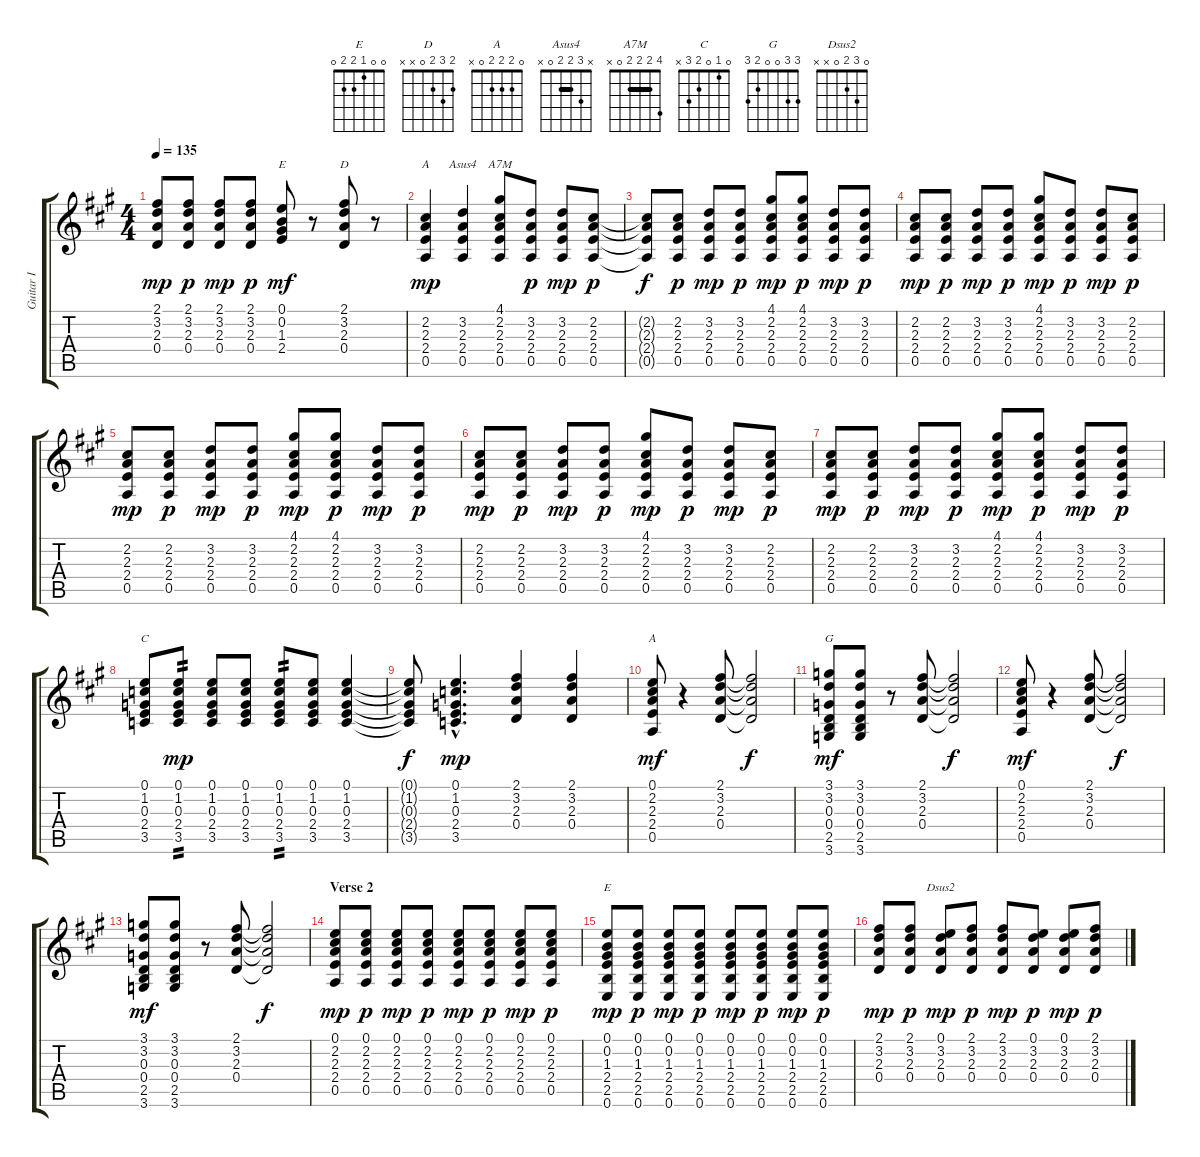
\track ("Guitar I" "Guitar I") {instrument acousticguitarsteel}
\staff {score tabs}
\tuning (E4 B3 G3 D3 A2 E2) {hide}
\chord ("E" 0 0 1 2 x x)
\chord ("D" 2 3 2 0 x x)
\chord ("A" x 2 2 2 0 x) {barre 2}
\chord ("Asus4" x 3 2 2 0 x) {barre 2}
\chord ("A7M" 4 2 2 2 0 x) {barre 2}
\chord ("C" 0 1 0 2 3 x)
\chord ("A" 0 2 2 2 0 x)
\chord ("G" 3 3 0 0 2 3)
\chord ("E" 0 0 1 2 2 0)
\chord ("Dsus2" 0 3 2 0 x x)
\ts (4 4)
\tempo 135
\clef g2
\ks a
(2.1 3.2 2.3 0.4).8{dy mp} (2.1 3.2 2.3 0.4).8{dy p} (2.1 3.2 2.3 0.4).8{dy mp} (2.1 3.2 2.3 0.4).8{dy p} (0.1 0.2 1.3 2.4).8{ch "E" dy mf} r.8 (2.1 3.2 2.3 0.4).8{ch "D"} r.8 |
(2.2 2.3 2.4 0.5).4{ch "A" dy mp} (3.2 2.3 2.4 0.5).4{ch "Asus4"} (4.1 2.2 2.3 2.4 0.5).8{ch "A7M"} (3.2 2.3 2.4 0.5).8{dy p} (3.2 2.3 2.4 0.5).8{dy mp} (2.2 2.3 2.4 0.5).8{dy p} |
(2.2{t} 2.3{t} 2.4{t} 0.5{t}).8{dy f} (2.2 2.3 2.4 0.5).8{dy p} (3.2 2.3 2.4 0.5).8{dy mp} (3.2 2.3 2.4 0.5).8{dy p} (4.1 2.2 2.3 2.4 0.5).8{dy mp} (4.1 2.2 2.3 2.4 0.5).8{dy p} (3.2 2.3 2.4 0.5).8{dy mp} (3.2 2.3 2.4 0.5).8{dy p} |
(2.2 2.3 2.4 0.5).8{dy mp} (2.2 2.3 2.4 0.5).8{dy p} (3.2 2.3 2.4 0.5).8{dy mp} (3.2 2.3 2.4 0.5).8{dy p} (4.1 2.2 2.3 2.4 0.5).8{dy mp} (3.2 2.3 2.4 0.5).8{dy p} (3.2 2.3 2.4 0.5).8{dy mp} (2.2 2.3 2.4 0.5).8{dy p} |
(2.2 2.3 2.4 0.5).8{dy mp} (2.2 2.3 2.4 0.5).8{dy p} (3.2 2.3 2.4 0.5).8{dy mp} (3.2 2.3 2.4 0.5).8{dy p} (4.1 2.2 2.3 2.4 0.5).8{dy mp} (4.1 2.2 2.3 2.4 0.5).8{dy p} (3.2 2.3 2.4 0.5).8{dy mp} (3.2 2.3 2.4 0.5).8{dy p} |
(2.2 2.3 2.4 0.5).8{dy mp} (2.2 2.3 2.4 0.5).8{dy p} (3.2 2.3 2.4 0.5).8{dy mp} (3.2 2.3 2.4 0.5).8{dy p} (4.1 2.2 2.3 2.4 0.5).8{dy mp} (3.2 2.3 2.4 0.5).8{dy p} (3.2 2.3 2.4 0.5).8{dy mp} (2.2 2.3 2.4 0.5).8{dy p} |
(2.2 2.3 2.4 0.5).8{dy mp} (2.2 2.3 2.4 0.5).8{dy p} (3.2 2.3 2.4 0.5).8{dy mp} (3.2 2.3 2.4 0.5).8{dy p} (4.1 2.2 2.3 2.4 0.5).8{dy mp} (4.1 2.2 2.3 2.4 0.5).8{dy p} (3.2 2.3 2.4 0.5).8{dy mp} (3.2 2.3 2.4 0.5).8{dy p} |
(0.1 1.2 0.3 2.4 3.5).8{ch "C"} (0.1 1.2 0.3 2.4 3.5).8{tp 2 dy mp} (0.1 1.2 0.3 2.4 3.5).8 (0.1 1.2 0.3 2.4 3.5).8 (0.1 1.2 0.3 2.4 3.5).8{tp 2} (0.1 1.2 0.3 2.4 3.5).8 (0.1 1.2 0.3 2.4 3.5).4 |
(0.1{t} 1.2{t} 0.3{t} 2.4{t} 3.5{t}).8{dy f} (0.1{hac} 1.2{hac} 0.3{hac} 2.4{hac} 3.5{hac}).4{d dy mp} (2.1 3.2 2.3 0.4).4 (2.1 3.2 2.3 0.4).4 |
(0.1 2.2 2.3 2.4 0.5).8{ch "A" dy mf} r.4 (2.1 3.2 2.3 0.4).8 (2.1{t} 3.2{t} 2.3{t} 0.4{t}).2{dy f} |
(3.1 3.2 0.3 0.4 2.5 3.6).8{ch "G" dy mf} (3.1 3.2 0.3 0.4 2.5 3.6).8 r.8 (2.1 3.2 2.3 0.4).8 (2.1{t} 3.2{t} 2.3{t} 0.4{t}).2{dy f} |
(0.1 2.2 2.3 2.4 0.5).8{dy mf} r.4 (2.1 3.2 2.3 0.4).8 (2.1{t} 3.2{t} 2.3{t} 0.4{t}).2{dy f} |
(3.1 3.2 0.3 0.4 2.5 3.6).8{dy mf} (3.1 3.2 0.3 0.4 2.5 3.6).8 r.8 (2.1 3.2 2.3 0.4).8 (2.1{t} 3.2{t} 2.3{t} 0.4{t}).2{dy f} |
\section ("" "Verse 2")
(0.1 2.2 2.3 2.4 0.5).8{dy mp} (0.1 2.2 2.3 2.4 0.5).8{dy p} (0.1 2.2 2.3 2.4 0.5).8{dy mp} (0.1 2.2 2.3 2.4 0.5).8{dy p} (0.1 2.2 2.3 2.4 0.5).8{dy mp} (0.1 2.2 2.3 2.4 0.5).8{dy p} (0.1 2.2 2.3 2.4 0.5).8{dy mp} (0.1 2.2 2.3 2.4 0.5).8{dy p} |
(0.1 0.2 1.3 2.4 2.5 0.6).8{ch "E" dy mp} (0.1 0.2 1.3 2.4 2.5 0.6).8{dy p} (0.1 0.2 1.3 2.4 2.5 0.6).8{dy mp} (0.1 0.2 1.3 2.4 2.5 0.6).8{dy p} (0.1 0.2 1.3 2.4 2.5 0.6).8{dy mp} (0.1 0.2 1.3 2.4 2.5 0.6).8{dy p} (0.1 0.2 1.3 2.4 2.5 0.6).8{dy mp} (0.1 0.2 1.3 2.4 2.5 0.6).8{dy p} |
(2.1 3.2 2.3 0.4).8{dy mp} (2.1 3.2 2.3 0.4).8{dy p} (0.1 3.2 2.3 0.4).8{ch "Dsus2" dy mp} (2.1 3.2 2.3 0.4).8{dy p} (2.1 3.2 2.3 0.4).8{dy mp} (0.1 3.2 2.3 0.4).8{dy p} (0.1 3.2 2.3 0.4).8{dy mp} (2.1 3.2 2.3 0.4).8{dy p}
